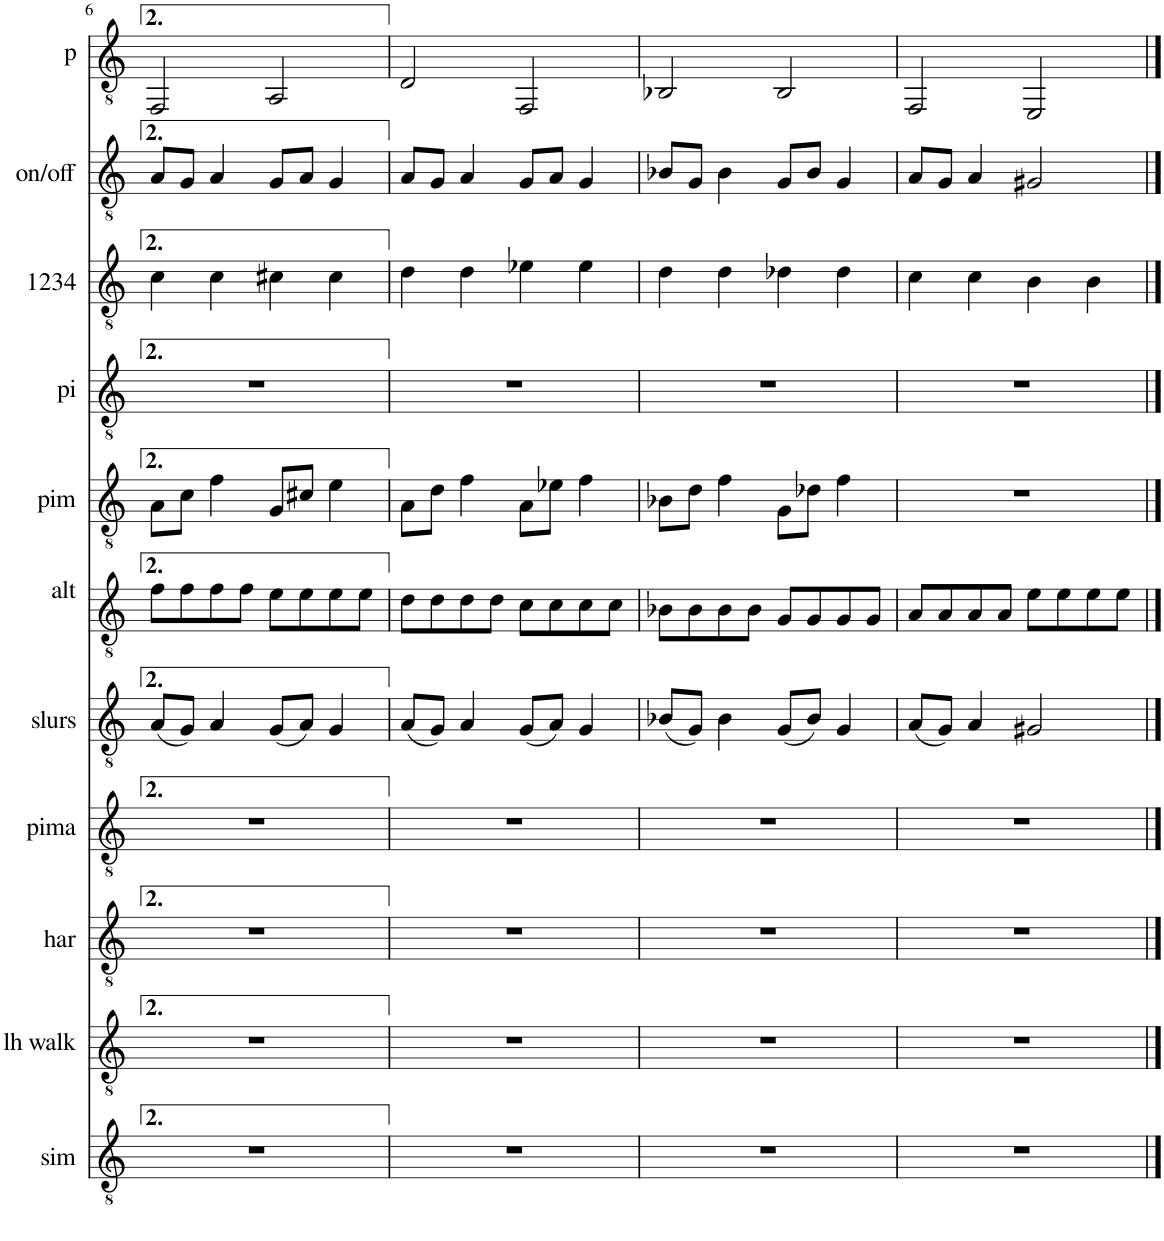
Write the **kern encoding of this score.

**kern	**kern	**kern	**kern	**kern	**kern	**kern	**kern	**kern	**kern	**kern
*part11	*part10	*part9	*part8	*part7	*part6	*part5	*part4	*part3	*part2	*part1
*staff11	*staff10	*staff9	*staff8	*staff7	*staff6	*staff5	*staff4	*staff3	*staff2	*staff1
*I"sim	*I"lh walk	*I"har	*I"pima	*I"slurs	*I"alt	*I"pim	*I"pi	*I"1234	*I"on/off	*I"p
*I'sim	*I'lh walk	*I'har	*I'pima	*I'slurs	*I'alt	*I'pim	*I'pi	*	*I'on/off	*I'p
!!LO:PB:g=z
*clefGv2	*clefGv2	*clefGv2	*clefGv2	*clefGv2	*clefGv2	*clefGv2	*clefGv2	*clefGv2	*clefGv2	*clefGv2
*k[]	*k[]	*k[]	*k[]	*k[]	*k[]	*k[]	*k[]	*k[]	*k[]	*k[]
*M4/4	*M4/4	*M4/4	*M4/4	*M4/4	*M4/4	*M4/4	*M4/4	*M4/4	*M4/4	*M4/4
=6	=6	=6	=6	=6	=6	=6	=6	=6	=6	=6
1r	1r	1r	1r	(8A/L	8f\L	8A\L	1r	4c\	8A/L	2FF/
.	.	.	.	8G/J)	8f\	8c\J	.	.	8G/J	.
.	.	.	.	4A/	8f\	4f\	.	4c\	4A/	.
.	.	.	.	.	8f\J	.	.	.	.	.
.	.	.	.	(8G/L	8e\L	8G/L	.	4c#X\	8G/L	2AA/
.	.	.	.	8A/J)	8e\	8c#X/J	.	.	8A/J	.
.	.	.	.	4G/	8e\	4e\	.	4c#\	4G/	.
.	.	.	.	.	8e\J	.	.	.	.	.
=7	=7	=7	=7	=7	=7	=7	=7	=7	=7	=7
1r	1r	1r	1r	(8A/L	8d\L	8A\L	1r	4d\	8A/L	2D/
.	.	.	.	8G/J)	8d\	8d\J	.	.	8G/J	.
.	.	.	.	4A/	8d\	4f\	.	4d\	4A/	.
.	.	.	.	.	8d\J	.	.	.	.	.
.	.	.	.	(8G/L	8c\L	8A\L	.	4e-X\	8G/L	2FF/
.	.	.	.	8A/J)	8c\	8e-X\J	.	.	8A/J	.
.	.	.	.	4G/	8c\	4f\	.	4e-\	4G/	.
.	.	.	.	.	8c\J	.	.	.	.	.
=8	=8	=8	=8	=8	=8	=8	=8	=8	=8	=8
1r	1r	1r	1r	(8B-X/L	8B-X\L	8B-X\L	1r	4d\	8B-X/L	2BB-X/
.	.	.	.	8G/J)	8B-\	8d\J	.	.	8G/J	.
.	.	.	.	4B-\	8B-\	4f\	.	4d\	4B-\	.
.	.	.	.	.	8B-\J	.	.	.	.	.
.	.	.	.	(8G/L	8G/L	8G\L	.	4d-X\	8G/L	2BB-/
.	.	.	.	8B-/J)	8G/	8d-X\J	.	.	8B-/J	.
.	.	.	.	4G/	8G/	4f\	.	4d-\	4G/	.
.	.	.	.	.	8G/J	.	.	.	.	.
=9	=9	=9	=9	=9	=9	=9	=9	=9	=9	=9
1r	1r	1r	1r	(8A/L	8A/L	1r	1r	4c\	8A/L	2FF/
.	.	.	.	8G/J)	8A/	.	.	.	8G/J	.
.	.	.	.	4A/	8A/	.	.	4c\	4A/	.
.	.	.	.	.	8A/J	.	.	.	.	.
.	.	.	.	2G#X/	8e\L	.	.	4B\	2G#X/	2EE/
.	.	.	.	.	8e\	.	.	.	.	.
.	.	.	.	.	8e\	.	.	4B\	.	.
.	.	.	.	.	8e\J	.	.	.	.	.
==	==	==	==	==	==	==	==	==	==	==
*-	*-	*-	*-	*-	*-	*-	*-	*-	*-	*-
